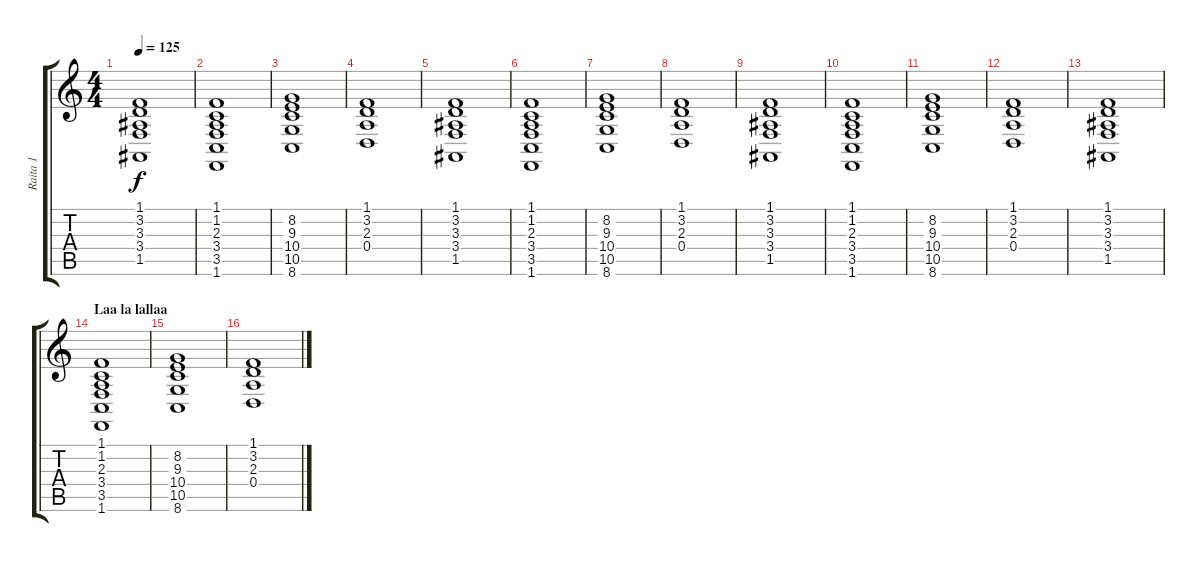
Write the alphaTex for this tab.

\track ("Raita 1" "Raita 1") {instrument pad2warm}
\staff {score tabs}
\tuning (E4 B3 G3 D3 A2 E2) {hide}
\ts (4 4)
\tempo 125
\clef g2
\ks c
(1.1 3.2 3.3 3.4 1.5).1{dy f} |
(1.1 1.2 2.3 3.4 3.5 1.6).1 |
(8.2 9.3 10.4 10.5 8.6).1 |
(1.1 3.2 2.3 0.4).1 |
(1.1 3.2 3.3 3.4 1.5).1 |
(1.1 1.2 2.3 3.4 3.5 1.6).1 |
(8.2 9.3 10.4 10.5 8.6).1 |
(1.1 3.2 2.3 0.4).1 |
(1.1 3.2 3.3 3.4 1.5).1 |
(1.1 1.2 2.3 3.4 3.5 1.6).1 |
(8.2 9.3 10.4 10.5 8.6).1 |
(1.1 3.2 2.3 0.4).1 |
(1.1 3.2 3.3 3.4 1.5).1 |
\section ("" "Laa la lallaa")
(1.1 1.2 2.3 3.4 3.5 1.6).1{volume 9 instrument pad2warm} |
(8.2 9.3 10.4 10.5 8.6).1 |
(1.1 3.2 2.3 0.4).1
